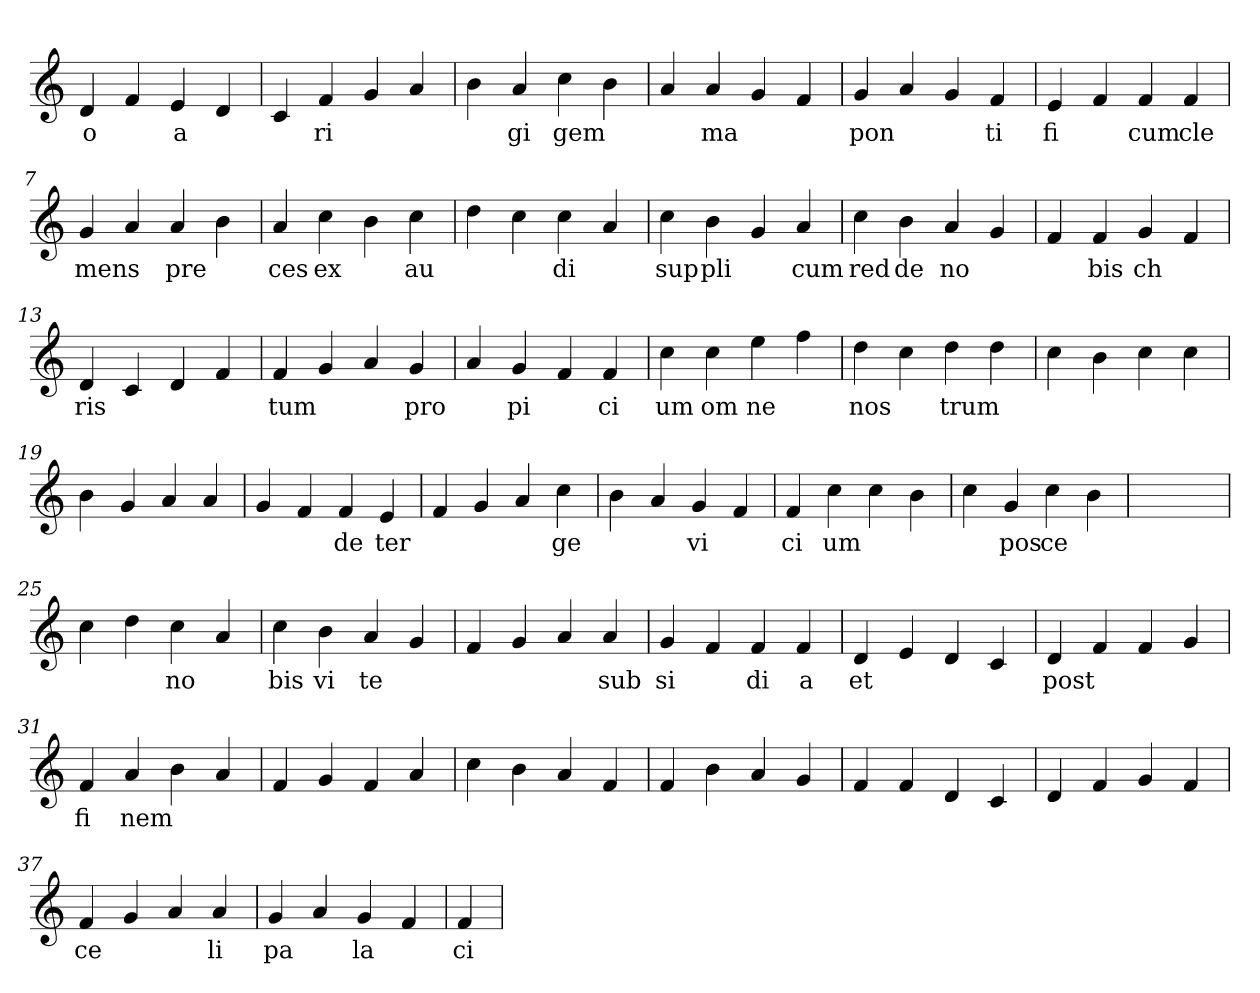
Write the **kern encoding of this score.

**kern	**text
*part1	*part1
*staff1	*staff1
*clefG2	*
=1	=1
4d	o
4f	.
4e	a
4d	.
=2	=2
4c	.
4f	ri
4g	.
4a	.
=3	=3
4b	.
4a	gi
4cc	gem
4b	.
=4	=4
4a	.
4a	ma
4g	.
4f	.
=5	=5
4g	pon
4a	.
4g	.
4f	ti
=6	=6
4e	fi
4f	.
4f	cum
4f	cle
=7	=7
4g	mens
4a	.
4a	pre
4b	.
=8	=8
4a	ces
4cc	ex
4b	.
4cc	au
=9	=9
4dd	.
4cc	.
4cc	di
4a	.
=10	=10
4cc	sup
4b	pli
4g	.
4a	cum
=11	=11
4cc	red
4b	de
4a	no
4g	.
=12	=12
4f	.
4f	bis
4g	ch
4f	.
=13	=13
4d	ris
4c	.
4d	.
4f	.
=14	=14
4f	tum
4g	.
4a	.
4g	pro
=15	=15
4a	.
4g	pi
4f	.
4f	ci
=16	=16
4cc	um
4cc	om
4ee	ne
4ff	.
=17	=17
4dd	nos
4cc	.
4dd	trum
4dd	.
=18	=18
4cc	.
4b	.
4cc	.
4cc	.
=19	=19
4b	.
4g	.
4a	.
4a	.
=20	=20
4g	.
4f	.
4f	de
4e	ter
=21	=21
4f	.
4g	.
4a	.
4cc	ge
=22	=22
4b	.
4a	.
4g	vi
4f	.
=23	=23
4f	ci
4cc	um
4cc	.
4b	.
=24	=24
4cc	.
4g	pos
4cc	ce
4b	.
=25	=25
1ryy	.
=25	=25
4cc	.
4dd	.
4cc	no
4a	.
=26	=26
4cc	bis
4b	vi
4a	te
4g	.
=27	=27
4f	.
4g	.
4a	.
4a	sub
=28	=28
4g	si
4f	.
4f	di
4f	a
=29	=29
4d	et
4e	.
4d	.
4c	.
=30	=30
4d	post
4f	.
4f	.
4g	.
=31	=31
4f	fi
4a	nem
4b	.
4a	.
=32	=32
4f	.
4g	.
4f	.
4a	.
=33	=33
4cc	.
4b	.
4a	.
4f	.
=34	=34
4f	.
4b	.
4a	.
4g	.
=35	=35
4f	.
4f	.
4d	.
4c	.
=36	=36
4d	.
4f	.
4g	.
4f	.
=37	=37
4f	ce
4g	.
4a	.
4a	li
=38	=38
4g	pa
4a	.
4g	la
4f	.
=39	=39
4f	ci
=	=
*-	*-
